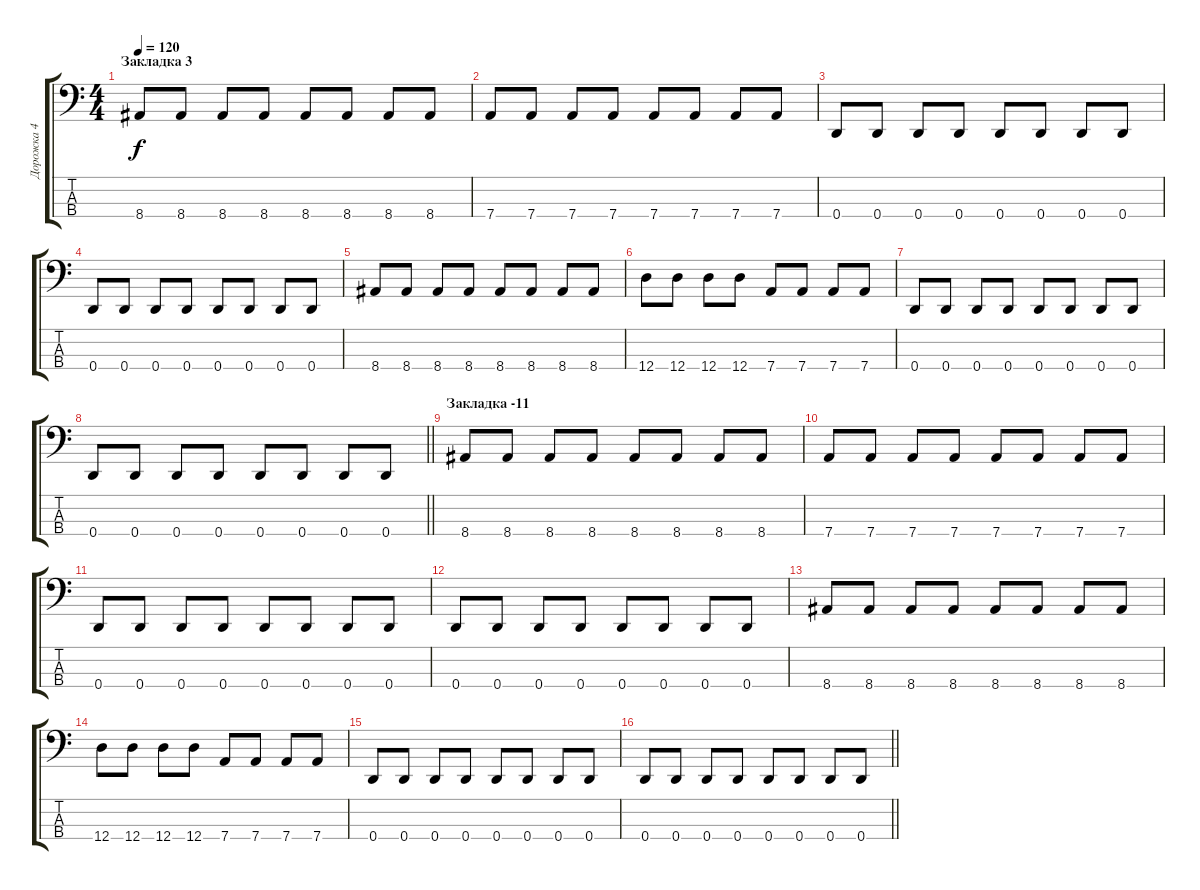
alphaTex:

\track ("Дорожка 4" "Дорожка 4") {instrument electricbassfinger}
\staff {score tabs}
\tuning (G2 D2 A1 D1) {hide}
\ts (4 4)
\section ("" "Закладка 3")
\tempo 120
\clef f4
\ks c
8.4.8{dy f} 8.4.8 8.4.8 8.4.8 8.4.8 8.4.8 8.4.8 8.4.8 |
7.4.8 7.4.8 7.4.8 7.4.8 7.4.8 7.4.8 7.4.8 7.4.8 |
0.4.8 0.4.8 0.4.8 0.4.8 0.4.8 0.4.8 0.4.8 0.4.8 |
0.4.8 0.4.8 0.4.8 0.4.8 0.4.8 0.4.8 0.4.8 0.4.8 |
8.4.8 8.4.8 8.4.8 8.4.8 8.4.8 8.4.8 8.4.8 8.4.8 |
12.4.8 12.4.8 12.4.8 12.4.8 7.4.8 7.4.8 7.4.8 7.4.8 |
0.4.8 0.4.8 0.4.8 0.4.8 0.4.8 0.4.8 0.4.8 0.4.8 |
\barLineRight lightlight
0.4.8 0.4.8 0.4.8 0.4.8 0.4.8 0.4.8 0.4.8 0.4.8 |
\section ("" "Закладка -11")
8.4.8 8.4.8 8.4.8 8.4.8 8.4.8 8.4.8 8.4.8 8.4.8 |
7.4.8 7.4.8 7.4.8 7.4.8 7.4.8 7.4.8 7.4.8 7.4.8 |
0.4.8 0.4.8 0.4.8 0.4.8 0.4.8 0.4.8 0.4.8 0.4.8 |
0.4.8 0.4.8 0.4.8 0.4.8 0.4.8 0.4.8 0.4.8 0.4.8 |
8.4.8 8.4.8 8.4.8 8.4.8 8.4.8 8.4.8 8.4.8 8.4.8 |
12.4.8 12.4.8 12.4.8 12.4.8 7.4.8 7.4.8 7.4.8 7.4.8 |
0.4.8 0.4.8 0.4.8 0.4.8 0.4.8 0.4.8 0.4.8 0.4.8 |
\barLineRight lightlight
0.4.8 0.4.8 0.4.8 0.4.8 0.4.8 0.4.8 0.4.8 0.4.8
